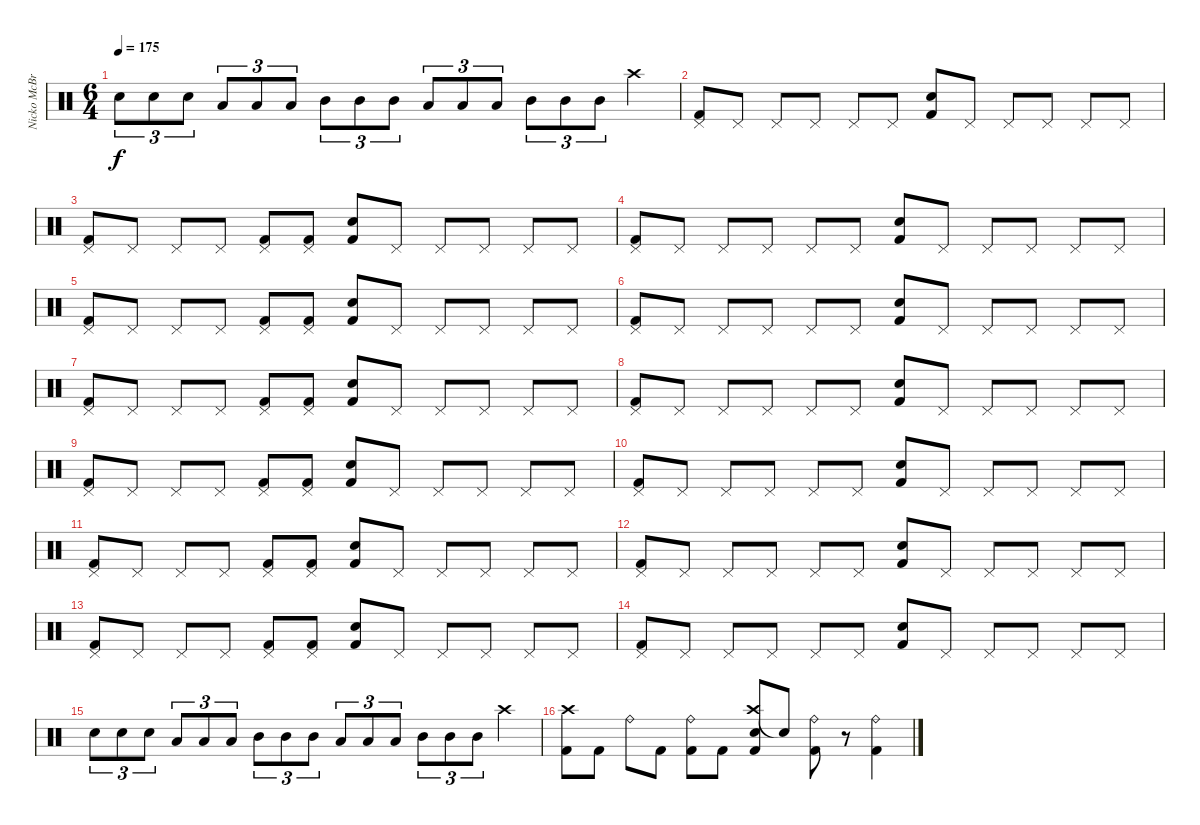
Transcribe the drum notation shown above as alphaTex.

\track ("Nicko McBrain" "Nicko McBr") {instrument percussion}
\staff {score}
\articulation defaults
\ts (6 4)
\tempo 175
\clef neutral
\ks c "Snare (hit) 2".8{tu (3 2) dy f} "Snare (hit) 2".8{tu (3 2)} "Snare (hit) 2".8{tu (3 2)} "Low Tom (hit)".8{tu (3 2)} "Low Tom (hit)".8{tu (3 2)} "Low Tom (hit)".8{tu (3 2)} "Mid Tom (hit)".8{tu (3 2)} "Mid Tom (hit)".8{tu (3 2)} "Mid Tom (hit)".8{tu (3 2)} "Low Tom (hit)".8{tu (3 2)} "Low Tom (hit)".8{tu (3 2)} "Low Tom (hit)".8{tu (3 2)} "Mid Tom (hit)".8{tu (3 2)} "Mid Tom (hit)".8{tu (3 2)} "Mid Tom (hit)".8{tu (3 2)} "Crash high (hit)".4
|
("Pedal Hi-Hat (hit)" "Kick (hit) 2").8 "Pedal Hi-Hat (hit)".8 "Pedal Hi-Hat (hit)".8 "Pedal Hi-Hat (hit)".8 "Pedal Hi-Hat (hit)".8 "Pedal Hi-Hat (hit)".8 ("Snare (hit) 2" "Kick (hit) 2").8 "Pedal Hi-Hat (hit)".8 "Pedal Hi-Hat (hit)".8 "Pedal Hi-Hat (hit)".8 "Pedal Hi-Hat (hit)".8 "Pedal Hi-Hat (hit)".8 |
("Pedal Hi-Hat (hit)" "Kick (hit) 2").8 "Pedal Hi-Hat (hit)".8 "Pedal Hi-Hat (hit)".8 "Pedal Hi-Hat (hit)".8 ("Pedal Hi-Hat (hit)" "Kick (hit) 2").8 ("Pedal Hi-Hat (hit)" "Kick (hit) 2").8 ("Snare (hit) 2" "Kick (hit) 2").8 "Pedal Hi-Hat (hit)".8 "Pedal Hi-Hat (hit)".8 "Pedal Hi-Hat (hit)".8 "Pedal Hi-Hat (hit)".8 "Pedal Hi-Hat (hit)".8 |
("Pedal Hi-Hat (hit)" "Kick (hit) 2").8 "Pedal Hi-Hat (hit)".8 "Pedal Hi-Hat (hit)".8 "Pedal Hi-Hat (hit)".8 "Pedal Hi-Hat (hit)".8 "Pedal Hi-Hat (hit)".8 ("Snare (hit) 2" "Kick (hit) 2").8 "Pedal Hi-Hat (hit)".8 "Pedal Hi-Hat (hit)".8 "Pedal Hi-Hat (hit)".8 "Pedal Hi-Hat (hit)".8 "Pedal Hi-Hat (hit)".8 |
("Pedal Hi-Hat (hit)" "Kick (hit) 2").8 "Pedal Hi-Hat (hit)".8 "Pedal Hi-Hat (hit)".8 "Pedal Hi-Hat (hit)".8 ("Pedal Hi-Hat (hit)" "Kick (hit) 2").8 ("Pedal Hi-Hat (hit)" "Kick (hit) 2").8 ("Snare (hit) 2" "Kick (hit) 2").8 "Pedal Hi-Hat (hit)".8 "Pedal Hi-Hat (hit)".8 "Pedal Hi-Hat (hit)".8 "Pedal Hi-Hat (hit)".8 "Pedal Hi-Hat (hit)".8 |
("Pedal Hi-Hat (hit)" "Kick (hit) 2").8 "Pedal Hi-Hat (hit)".8 "Pedal Hi-Hat (hit)".8 "Pedal Hi-Hat (hit)".8 "Pedal Hi-Hat (hit)".8 "Pedal Hi-Hat (hit)".8 ("Snare (hit) 2" "Kick (hit) 2").8 "Pedal Hi-Hat (hit)".8 "Pedal Hi-Hat (hit)".8 "Pedal Hi-Hat (hit)".8 "Pedal Hi-Hat (hit)".8 "Pedal Hi-Hat (hit)".8 |
("Pedal Hi-Hat (hit)" "Kick (hit) 2").8 "Pedal Hi-Hat (hit)".8 "Pedal Hi-Hat (hit)".8 "Pedal Hi-Hat (hit)".8 ("Pedal Hi-Hat (hit)" "Kick (hit) 2").8 ("Pedal Hi-Hat (hit)" "Kick (hit) 2").8 ("Snare (hit) 2" "Kick (hit) 2").8 "Pedal Hi-Hat (hit)".8 "Pedal Hi-Hat (hit)".8 "Pedal Hi-Hat (hit)".8 "Pedal Hi-Hat (hit)".8 "Pedal Hi-Hat (hit)".8 |
("Pedal Hi-Hat (hit)" "Kick (hit) 2").8 "Pedal Hi-Hat (hit)".8 "Pedal Hi-Hat (hit)".8 "Pedal Hi-Hat (hit)".8 "Pedal Hi-Hat (hit)".8 "Pedal Hi-Hat (hit)".8 ("Snare (hit) 2" "Kick (hit) 2").8 "Pedal Hi-Hat (hit)".8 "Pedal Hi-Hat (hit)".8 "Pedal Hi-Hat (hit)".8 "Pedal Hi-Hat (hit)".8 "Pedal Hi-Hat (hit)".8 |
("Pedal Hi-Hat (hit)" "Kick (hit) 2").8 "Pedal Hi-Hat (hit)".8 "Pedal Hi-Hat (hit)".8 "Pedal Hi-Hat (hit)".8 ("Pedal Hi-Hat (hit)" "Kick (hit) 2").8 ("Pedal Hi-Hat (hit)" "Kick (hit) 2").8 ("Snare (hit) 2" "Kick (hit) 2").8 "Pedal Hi-Hat (hit)".8 "Pedal Hi-Hat (hit)".8 "Pedal Hi-Hat (hit)".8 "Pedal Hi-Hat (hit)".8 "Pedal Hi-Hat (hit)".8 |
("Pedal Hi-Hat (hit)" "Kick (hit) 2").8 "Pedal Hi-Hat (hit)".8 "Pedal Hi-Hat (hit)".8 "Pedal Hi-Hat (hit)".8 "Pedal Hi-Hat (hit)".8 "Pedal Hi-Hat (hit)".8 ("Snare (hit) 2" "Kick (hit) 2").8 "Pedal Hi-Hat (hit)".8 "Pedal Hi-Hat (hit)".8 "Pedal Hi-Hat (hit)".8 "Pedal Hi-Hat (hit)".8 "Pedal Hi-Hat (hit)".8 |
("Pedal Hi-Hat (hit)" "Kick (hit) 2").8 "Pedal Hi-Hat (hit)".8 "Pedal Hi-Hat (hit)".8 "Pedal Hi-Hat (hit)".8 ("Pedal Hi-Hat (hit)" "Kick (hit) 2").8 ("Pedal Hi-Hat (hit)" "Kick (hit) 2").8 ("Snare (hit) 2" "Kick (hit) 2").8 "Pedal Hi-Hat (hit)".8 "Pedal Hi-Hat (hit)".8 "Pedal Hi-Hat (hit)".8 "Pedal Hi-Hat (hit)".8 "Pedal Hi-Hat (hit)".8 |
("Pedal Hi-Hat (hit)" "Kick (hit) 2").8 "Pedal Hi-Hat (hit)".8 "Pedal Hi-Hat (hit)".8 "Pedal Hi-Hat (hit)".8 "Pedal Hi-Hat (hit)".8 "Pedal Hi-Hat (hit)".8 ("Snare (hit) 2" "Kick (hit) 2").8 "Pedal Hi-Hat (hit)".8 "Pedal Hi-Hat (hit)".8 "Pedal Hi-Hat (hit)".8 "Pedal Hi-Hat (hit)".8 "Pedal Hi-Hat (hit)".8 |
("Pedal Hi-Hat (hit)" "Kick (hit) 2").8 "Pedal Hi-Hat (hit)".8 "Pedal Hi-Hat (hit)".8 "Pedal Hi-Hat (hit)".8 ("Pedal Hi-Hat (hit)" "Kick (hit) 2").8 ("Pedal Hi-Hat (hit)" "Kick (hit) 2").8 ("Snare (hit) 2" "Kick (hit) 2").8 "Pedal Hi-Hat (hit)".8 "Pedal Hi-Hat (hit)".8 "Pedal Hi-Hat (hit)".8 "Pedal Hi-Hat (hit)".8 "Pedal Hi-Hat (hit)".8 |
("Pedal Hi-Hat (hit)" "Kick (hit) 2").8 "Pedal Hi-Hat (hit)".8 "Pedal Hi-Hat (hit)".8 "Pedal Hi-Hat (hit)".8 "Pedal Hi-Hat (hit)".8 "Pedal Hi-Hat (hit)".8 ("Snare (hit) 2" "Kick (hit) 2").8 "Pedal Hi-Hat (hit)".8 "Pedal Hi-Hat (hit)".8 "Pedal Hi-Hat (hit)".8 "Pedal Hi-Hat (hit)".8 "Pedal Hi-Hat (hit)".8 |
"Snare (hit) 2".8{tu (3 2)} "Snare (hit) 2".8{tu (3 2)} "Snare (hit) 2".8{tu (3 2)} "Low Tom (hit)".8{tu (3 2)} "Low Tom (hit)".8{tu (3 2)} "Low Tom (hit)".8{tu (3 2)} "Mid Tom (hit)".8{tu (3 2)} "Mid Tom (hit)".8{tu (3 2)} "Mid Tom (hit)".8{tu (3 2)} "Low Tom (hit)".8{tu (3 2)} "Low Tom (hit)".8{tu (3 2)} "Low Tom (hit)".8{tu (3 2)} "Mid Tom (hit)".8{tu (3 2)} "Mid Tom (hit)".8{tu (3 2)} "Mid Tom (hit)".8{tu (3 2)} "Crash high (hit)".4 |
("Crash high (hit)" "Kick (hit) 2").8 "Kick (hit) 2".8 "Ride (bell)".8 "Kick (hit) 2".8 ("Ride (bell)" "Kick (hit) 2").8 "Kick (hit) 2".8 ("Crash high (hit)" "Snare (hit) 2" "Kick (hit) 2").8 "Snare (hit) 2"{t}.8 ("Ride (bell)" "Kick (hit) 2").8 r.8 ("Ride (bell)" "Kick (hit) 2").4
